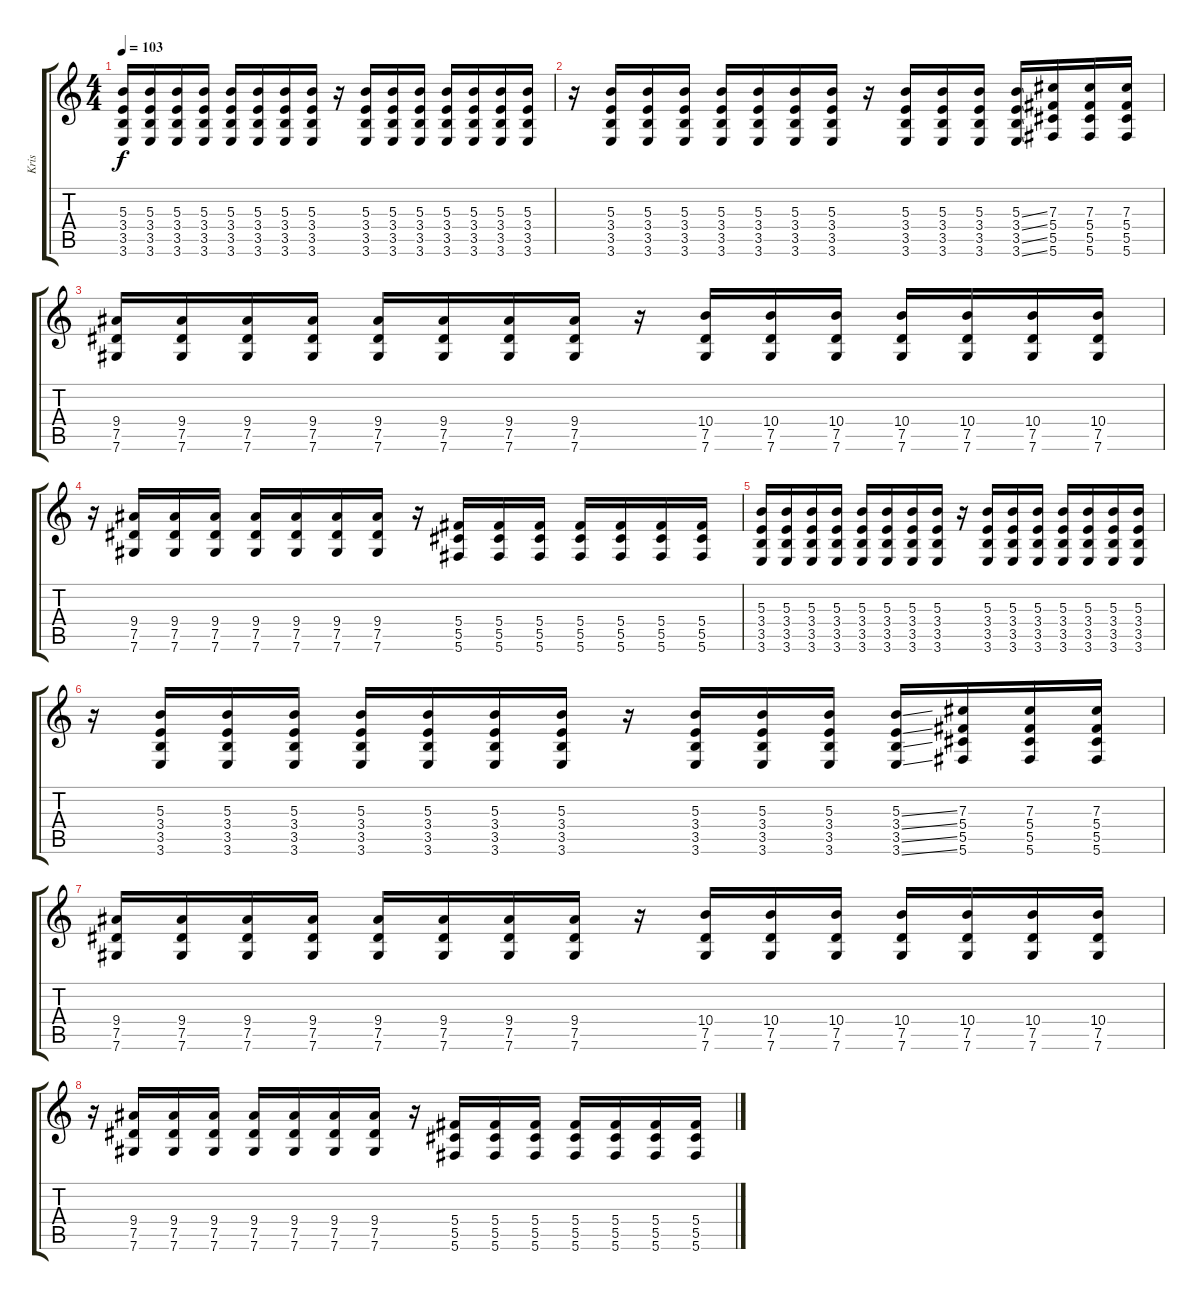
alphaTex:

\track ("Kris" "Kris") {instrument distortionguitar}
\staff {score tabs}
\tuning (Eb4 Bb3 Gb3 Db3 Ab2 Db2) {hide}
\ts (4 4)
\tempo 103
\clef g2
\ks c
(5.3 3.4 3.5 3.6).16{dy f instrument distortionguitar} (5.3 3.4 3.5 3.6).16 (5.3 3.4 3.5 3.6).16 (5.3 3.4 3.5 3.6).16 (5.3 3.4 3.5 3.6).16 (5.3 3.4 3.5 3.6).16 (5.3 3.4 3.5 3.6).16 (5.3 3.4 3.5 3.6).16 r.16 (5.3 3.4 3.5 3.6).16 (5.3 3.4 3.5 3.6).16 (5.3 3.4 3.5 3.6).16 (5.3 3.4 3.5 3.6).16 (5.3 3.4 3.5 3.6).16 (5.3 3.4 3.5 3.6).16 (5.3 3.4 3.5 3.6).16 |
r.16 (5.3 3.4 3.5 3.6).16 (5.3 3.4 3.5 3.6).16 (5.3 3.4 3.5 3.6).16 (5.3 3.4 3.5 3.6).16 (5.3 3.4 3.5 3.6).16 (5.3 3.4 3.5 3.6).16 (5.3 3.4 3.5 3.6).16 r.16 (5.3 3.4 3.5 3.6).16 (5.3 3.4 3.5 3.6).16 (5.3 3.4 3.5 3.6).16 (5.3{ss} 3.4{ss} 3.5{ss} 3.6{ss}).16 (7.3 5.4 5.5 5.6).16 (7.3 5.4 5.5 5.6).16 (7.3 5.4 5.5 5.6).16 |
(9.4 7.5 7.6).16 (9.4 7.5 7.6).16 (9.4 7.5 7.6).16 (9.4 7.5 7.6).16 (9.4 7.5 7.6).16 (9.4 7.5 7.6).16 (9.4 7.5 7.6).16 (9.4 7.5 7.6).16 r.16 (10.4 7.5 7.6).16 (10.4 7.5 7.6).16 (10.4 7.5 7.6).16 (10.4 7.5 7.6).16 (10.4 7.5 7.6).16 (10.4 7.5 7.6).16 (10.4 7.5 7.6).16 |
r.16 (9.4 7.5 7.6).16 (9.4 7.5 7.6).16 (9.4 7.5 7.6).16 (9.4 7.5 7.6).16 (9.4 7.5 7.6).16 (9.4 7.5 7.6).16 (9.4 7.5 7.6).16 r.16 (5.4 5.5 5.6).16 (5.4 5.5 5.6).16 (5.4 5.5 5.6).16 (5.4 5.5 5.6).16 (5.4 5.5 5.6).16 (5.4 5.5 5.6).16 (5.4 5.5 5.6).16 |
(5.3 3.4 3.5 3.6).16{instrument distortionguitar} (5.3 3.4 3.5 3.6).16 (5.3 3.4 3.5 3.6).16 (5.3 3.4 3.5 3.6).16 (5.3 3.4 3.5 3.6).16 (5.3 3.4 3.5 3.6).16 (5.3 3.4 3.5 3.6).16 (5.3 3.4 3.5 3.6).16 r.16 (5.3 3.4 3.5 3.6).16 (5.3 3.4 3.5 3.6).16 (5.3 3.4 3.5 3.6).16 (5.3 3.4 3.5 3.6).16 (5.3 3.4 3.5 3.6).16 (5.3 3.4 3.5 3.6).16 (5.3 3.4 3.5 3.6).16 |
r.16 (5.3 3.4 3.5 3.6).16 (5.3 3.4 3.5 3.6).16 (5.3 3.4 3.5 3.6).16 (5.3 3.4 3.5 3.6).16 (5.3 3.4 3.5 3.6).16 (5.3 3.4 3.5 3.6).16 (5.3 3.4 3.5 3.6).16 r.16 (5.3 3.4 3.5 3.6).16 (5.3 3.4 3.5 3.6).16 (5.3 3.4 3.5 3.6).16 (5.3{ss} 3.4{ss} 3.5{ss} 3.6{ss}).16 (7.3 5.4 5.5 5.6).16 (7.3 5.4 5.5 5.6).16 (7.3 5.4 5.5 5.6).16 |
(9.4 7.5 7.6).16 (9.4 7.5 7.6).16 (9.4 7.5 7.6).16 (9.4 7.5 7.6).16 (9.4 7.5 7.6).16 (9.4 7.5 7.6).16 (9.4 7.5 7.6).16 (9.4 7.5 7.6).16 r.16 (10.4 7.5 7.6).16 (10.4 7.5 7.6).16 (10.4 7.5 7.6).16 (10.4 7.5 7.6).16 (10.4 7.5 7.6).16 (10.4 7.5 7.6).16 (10.4 7.5 7.6).16 |
r.16 (9.4 7.5 7.6).16 (9.4 7.5 7.6).16 (9.4 7.5 7.6).16 (9.4 7.5 7.6).16 (9.4 7.5 7.6).16 (9.4 7.5 7.6).16 (9.4 7.5 7.6).16 r.16 (5.4 5.5 5.6).16 (5.4 5.5 5.6).16 (5.4 5.5 5.6).16 (5.4 5.5 5.6).16 (5.4 5.5 5.6).16 (5.4 5.5 5.6).16 (5.4 5.5 5.6).16
